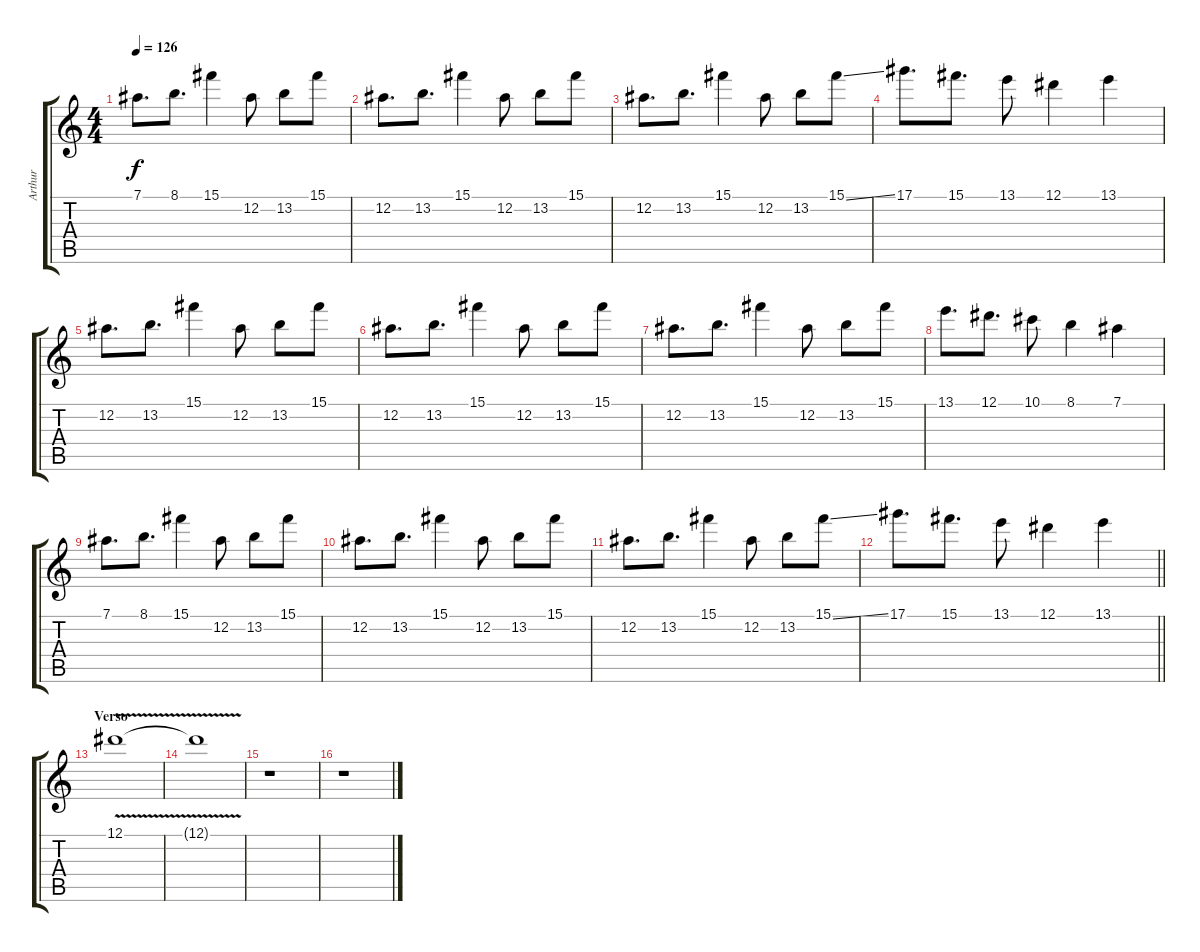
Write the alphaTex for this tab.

\track ("Arthur" "Arthur") {instrument distortionguitar}
\staff {score tabs}
\tuning (Eb4 Bb3 Gb3 Db3 Ab2 Eb2) {hide}
\ts (4 4)
\tempo 126
\clef g2
\ks c
7.1.8{d dy f} 8.1.8{d} 15.1.4 12.2.8 13.2.8 15.1.8 |
12.2.8{d} 13.2.8{d} 15.1.4 12.2.8 13.2.8 15.1.8 |
12.2.8{d} 13.2.8{d} 15.1.4 12.2.8 13.2.8 15.1{ss}.8 |
17.1.8{d} 15.1.8{d} 13.1.8 12.1.4 13.1.4 |
12.2.8{d} 13.2.8{d} 15.1.4 12.2.8 13.2.8 15.1.8 |
12.2.8{d} 13.2.8{d} 15.1.4 12.2.8 13.2.8 15.1.8 |
12.2.8{d} 13.2.8{d} 15.1.4 12.2.8 13.2.8 15.1.8 |
13.1.8{d} 12.1.8{d} 10.1.8 8.1.4 7.1.4 |
7.1.8{d} 8.1.8{d} 15.1.4 12.2.8 13.2.8 15.1.8 |
12.2.8{d} 13.2.8{d} 15.1.4 12.2.8 13.2.8 15.1.8 |
12.2.8{d} 13.2.8{d} 15.1.4 12.2.8 13.2.8 15.1{ss}.8 |
\barLineRight lightlight
17.1.8{d} 15.1.8{d} 13.1.8 12.1.4 13.1.4 |
\section ("" "Verso")
12.1{v}.1{volume 5} |
12.1{t}.1 |
r.1 |
r.1
